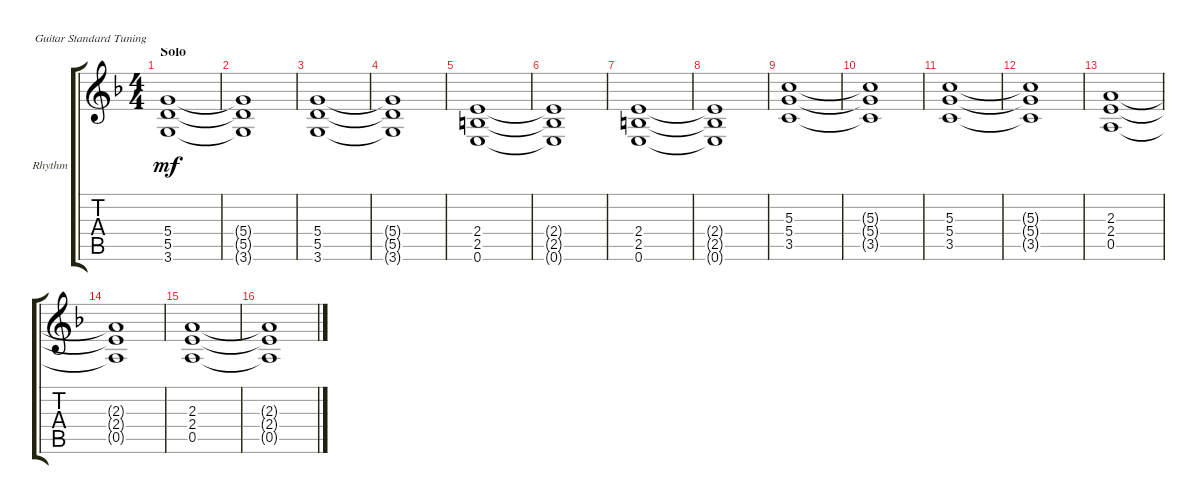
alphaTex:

\bracketExtendMode groupsimilarinstruments
\firstSystemTrackNameOrientation horizontal
\otherSystemsTrackNameOrientation horizontal
\track ("Guitar Rhythm" "Rhythm") {instrument distortionguitar}
\staff {score tabs}
\tuning (E4 B3 G3 D3 A2 E2)
\ts (4 4)
\section ("" "Solo")
\tempo (125 hide)
\clef g2
\scale
0.333333
\ks dminor
(3.6 5.5 5.4).1{dy mf} |
\scale
0.333333 (3.6{t} 5.5{t} 5.4{t}).1 |
\scale
0.333333 (3.6 5.5 5.4).1 |
\scale
0.333333 (3.6{t} 5.5{t} 5.4{t}).1 |
\scale
0.333333 (0.6 2.5 2.4).1 |
\scale
0.333333 (0.6{t} 2.5{t} 2.4{t}).1 |
\scale
0.333333 (0.6 2.5 2.4).1 |
\scale
0.333333 (0.6{t} 2.5{t} 2.4{t}).1 |
\scale
0.333333 (3.5 5.4 5.3).1 |
\scale
0.333333 (3.5{t} 5.4{t} 5.3{t}).1 |
\scale
0.333333 (3.5 5.4 5.3).1 |
\scale
0.333333 (3.5{t} 5.4{t} 5.3{t}).1 |
\scale
0.333333 (0.5 2.4 2.3).1 |
\scale
0.333333 (0.5{t} 2.4{t} 2.3{t}).1 |
\scale
0.333333 (0.5 2.4 2.3).1 |
\scale
0.333333 (0.5{t} 2.4{t} 2.3{t}).1
